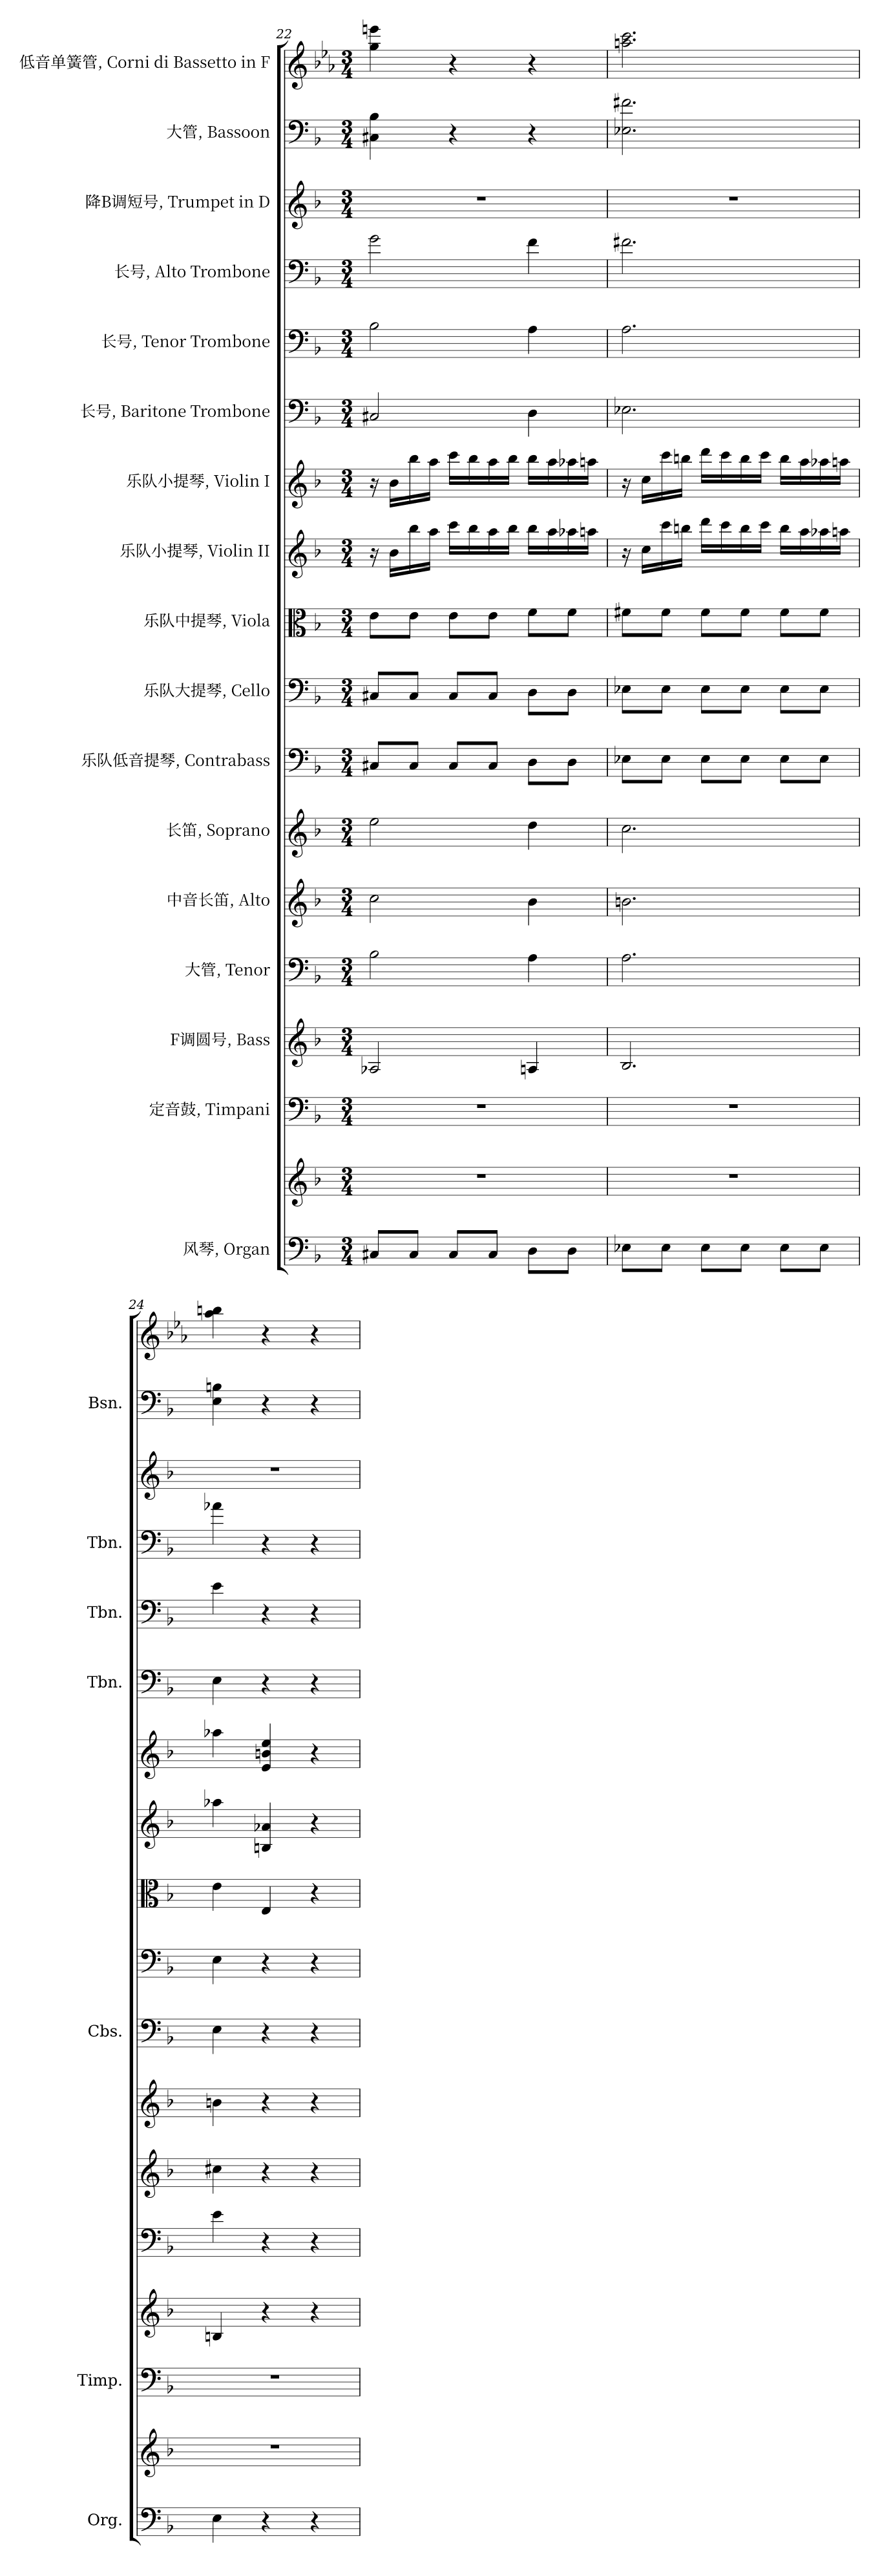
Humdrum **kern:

**kern	**kern	**kern	**kern	**kern	**kern	**kern	**kern	**kern	**kern	**kern	**kern	**kern	**kern	**kern	**kern	**kern	**kern
*part17	*part17	*part16	*part15	*part14	*part13	*part12	*part11	*part10	*part9	*part8	*part7	*part6	*part5	*part4	*part3	*part2	*part1
*staff18	*staff17	*staff16	*staff15	*staff14	*staff13	*staff12	*staff11	*staff10	*staff9	*staff8	*staff7	*staff6	*staff5	*staff4	*staff3	*staff2	*staff1
*I"风琴, Organ	*	*I"定音鼓, Timpani	*I"F调圆号, Bass	*I"大管, Tenor	*I"中音长笛, Alto	*I"长笛, Soprano	*I"乐队低音提琴, Contrabass	*I"乐队大提琴, Cello	*I"乐队中提琴, Viola	*I"乐队小提琴, Violin II	*I"乐队小提琴, Violin I	*I"长号, Baritone Trombone	*I"长号, Tenor Trombone	*I"长号, Alto Trombone	*I"降B调短号, Trumpet in D	*I"大管, Bassoon	*I"低音单簧管, Corni di Bassetto in F
*I'Org.	*	*I'Timp.	*	*	*	*	*I'Cbs.	*	*	*	*	*I'Tbn.	*I'Tbn.	*I'Tbn.	*	*I'Bsn.	*
*clefF4	*clefG2	*clefF4	*clefG2	*clefF4	*clefG2	*clefG2	*clefF4	*clefF4	*clefC3	*clefG2	*clefG2	*clefF4	*clefF4	*clefF4	*clefG2	*clefF4	*clefG2
*	*	*	*ITrd4c7	*	*ITrd3c5	*	*ITrd7c12	*	*	*	*	*	*	*	*ITrd1c2	*	*ITrd8c14
*k[b-]	*k[b-]	*k[b-]	*k[b-e-]	*k[b-]	*k[]	*k[b-]	*k[b-]	*k[b-]	*k[b-]	*k[b-]	*k[b-]	*k[b-]	*k[b-]	*k[b-]	*k[b-e-a-]	*k[b-]	*k[b-e-a-]
*M3/4	*M3/4	*M3/4	*M3/4	*M3/4	*M3/4	*M3/4	*M3/4	*M3/4	*M3/4	*M3/4	*M3/4	*M3/4	*M3/4	*M3/4	*M3/4	*M3/4	*M3/4
=22	=22	=22	=22	=22	=22	=22	=22	=22	=22	=22	=22	=22	=22	=22	=22	=22	=22
8C#X/L	2.r	2.r	2D-X/	2B-\	2g\	2ee\	8CC#X/L	8C#X/L	8e\L	16r	16r	2C#X/	2B-\	2g\	2.r	4C#X\ 4B-\	4g\ 4een\
.	.	.	.	.	.	.	.	.	.	16b-\LL	16b-\LL	.	.	.	.	.	.
8C#/J	.	.	.	.	.	.	8CC#/J	8C#/J	8e\J	16bb-\	16bb-\	.	.	.	.	.	.
.	.	.	.	.	.	.	.	.	.	16aa\JJ	16aa\JJ	.	.	.	.	.	.
8C#/L	.	.	.	.	.	.	8CC#/L	8C#/L	8e\L	16ccc\LL	16ccc\LL	.	.	.	.	4r	4r
.	.	.	.	.	.	.	.	.	.	16bb-\	16bb-\	.	.	.	.	.	.
8C#/J	.	.	.	.	.	.	8CC#/J	8C#/J	8e\J	16aa\	16aa\	.	.	.	.	.	.
.	.	.	.	.	.	.	.	.	.	16bb-\JJ	16bb-\JJ	.	.	.	.	.	.
8D\L	.	.	4Dn/	4A\	4f\	4dd\	8DD\L	8D\L	8f\L	16bb-\LL	16bb-\LL	4D\	4A\	4f\	.	4r	4r
.	.	.	.	.	.	.	.	.	.	16aa\	16aa\	.	.	.	.	.	.
8D\J	.	.	.	.	.	.	8DD\J	8D\J	8f\J	16aa-X\	16aa-X\	.	.	.	.	.	.
.	.	.	.	.	.	.	.	.	.	16aan\JJ	16aan\JJ	.	.	.	.	.	.
!!LO:PB:g=z
=23	=23	=23	=23	=23	=23	=23	=23	=23	=23	=23	=23	=23	=23	=23	=23	=23	=23
8E-X\L	2.r	2.r	2.E-/	2.A\	2.f#X\	2.cc\	8EE-X\L	8E-X\L	8f#X\L	16r	16r	2.E-X\	2.A\	2.f#X\	2.r	2.E-X\ 2.f#X\	2.an\ 2.cc\
.	.	.	.	.	.	.	.	.	.	16cc\LL	16cc\LL	.	.	.	.	.	.
8E-\J	.	.	.	.	.	.	8EE-\J	8E-\J	8f#\J	16ccc\	16ccc\	.	.	.	.	.	.
.	.	.	.	.	.	.	.	.	.	16bbn\JJ	16bbn\JJ	.	.	.	.	.	.
8E-\L	.	.	.	.	.	.	8EE-\L	8E-\L	8f#\L	16ddd\LL	16ddd\LL	.	.	.	.	.	.
.	.	.	.	.	.	.	.	.	.	16ccc\	16ccc\	.	.	.	.	.	.
8E-\J	.	.	.	.	.	.	8EE-\J	8E-\J	8f#\J	16bb\	16bb\	.	.	.	.	.	.
.	.	.	.	.	.	.	.	.	.	16ccc\JJ	16ccc\JJ	.	.	.	.	.	.
8E-\L	.	.	.	.	.	.	8EE-\L	8E-\L	8f#\L	16bb\LL	16bb\LL	.	.	.	.	.	.
.	.	.	.	.	.	.	.	.	.	16aa\	16aa\	.	.	.	.	.	.
8E-\J	.	.	.	.	.	.	8EE-\J	8E-\J	8f#\J	16aa-X\	16aa-X\	.	.	.	.	.	.
.	.	.	.	.	.	.	.	.	.	16aan\JJ	16aan\JJ	.	.	.	.	.	.
=24	=24	=24	=24	=24	=24	=24	=24	=24	=24	=24	=24	=24	=24	=24	=24	=24	=24
4E\	2.r	2.r	4En/	4e\	4g#X\	4bn\	4EE\	4E\	4e\	4aa-X\	4aa-X\	4E\	4e\	4a-X\	2.r	4E\ 4Bn\	4a-\ 4bn\
4r	.	.	4r	4r	4r	4r	4r	4r	4E/	4Bn/ 4a-X/	4e/ 4bn/ 4ee/	4r	4r	4r	.	4r	4r
4r	.	.	4r	4r	4r	4r	4r	4r	4r	4r	4r	4r	4r	4r	.	4r	4r
=	=	=	=	=	=	=	=	=	=	=	=	=	=	=	=	=	=
*-	*-	*-	*-	*-	*-	*-	*-	*-	*-	*-	*-	*-	*-	*-	*-	*-	*-
